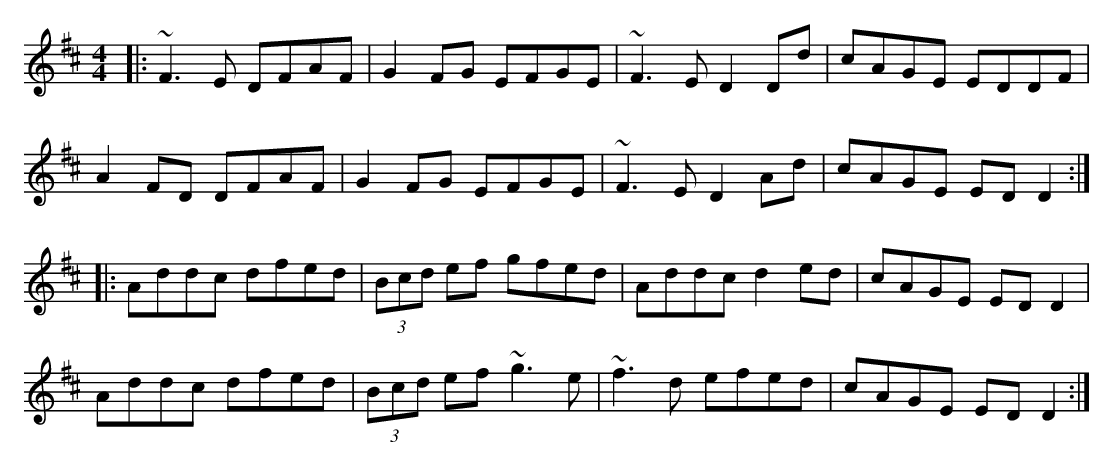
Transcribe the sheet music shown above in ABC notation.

X:1
M:4/4
K:D
|:~F3E DFAF|G2FG EFGE|~F3E D2Dd|cAGE EDDF|
A2FD DFAF|G2FG EFGE|~F3E D2Ad|cAGE EDD2:|
|:Addc dfed|(3Bcd ef gfed|Addc d2ed|cAGE EDD2|
Addc dfed|(3Bcd ef ~g3e|~f3d efed|cAGE EDD2:|
